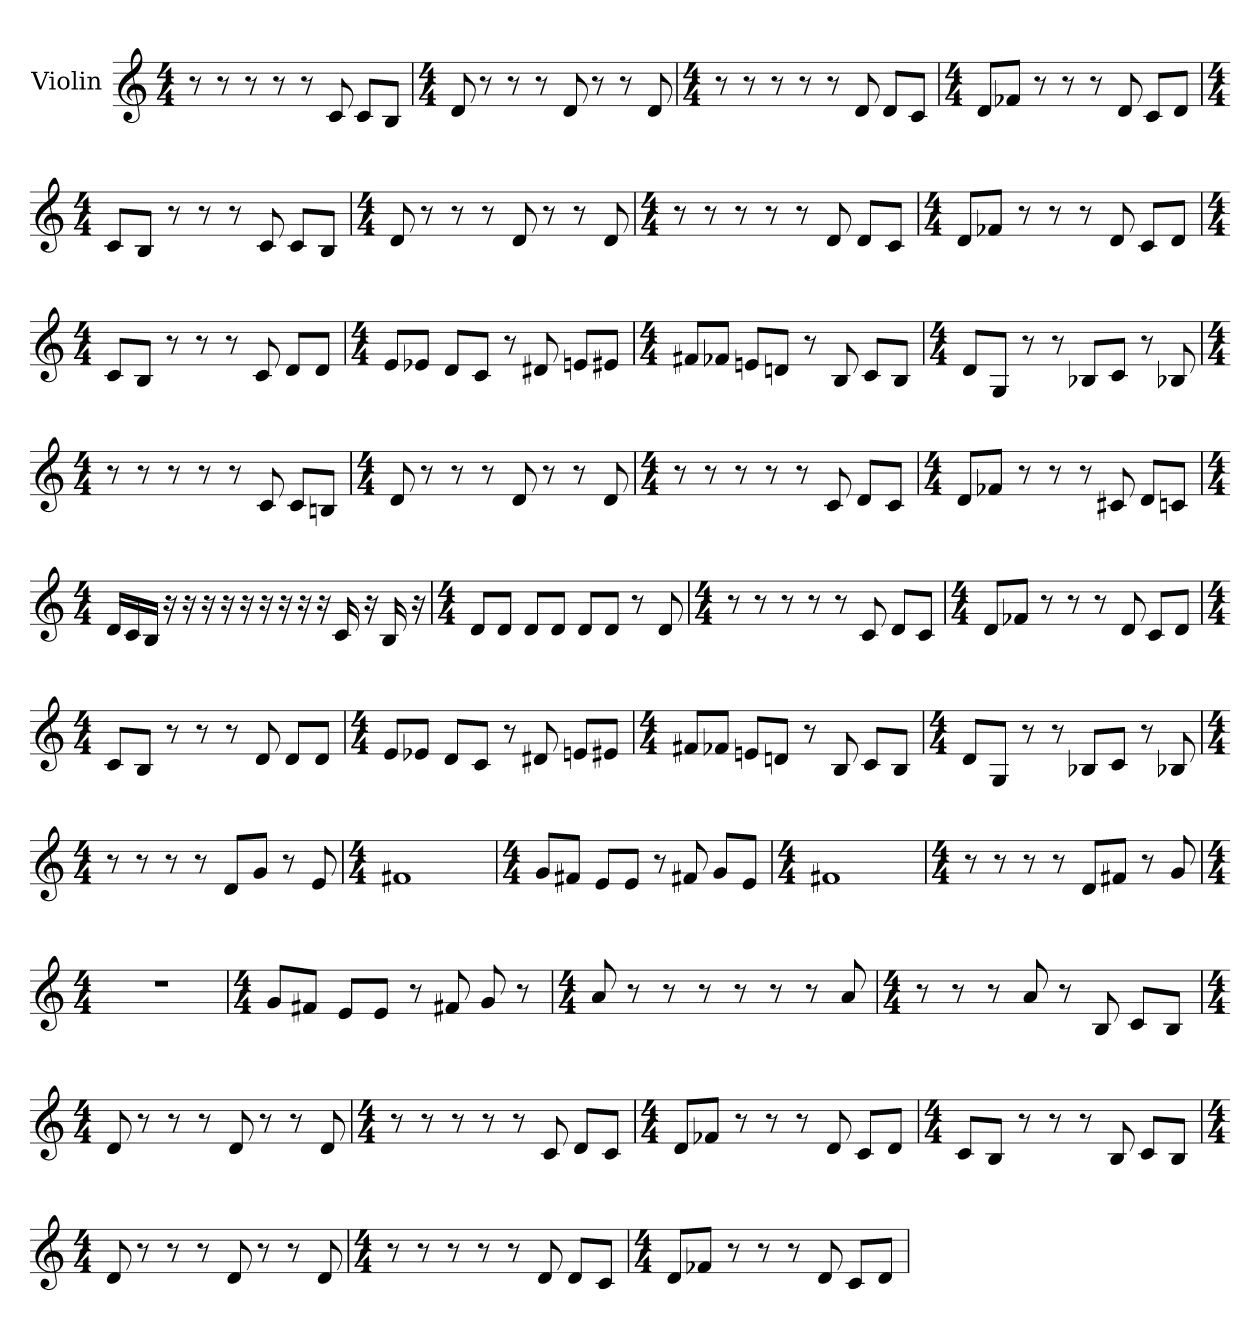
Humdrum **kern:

**kern
*part1
*staff1
*I"Violin
*I'Vln
*M4/4
=
8r
8r
8r
8r
8r
8c
8cL
8BJ
=
*M4/4
8d
8r
8r
8r
8d
8r
8r
8d
=
*M4/4
8r
8r
8r
8r
8r
8d
8dL
8cJ
=
*M4/4
8dL
8f-XJ
8r
8r
8r
8d
8cL
8dJ
=
*M4/4
8cL
8BJ
8r
8r
8r
8c
8cL
8BJ
=
*M4/4
8d
8r
8r
8r
8d
8r
8r
8d
=
*M4/4
8r
8r
8r
8r
8r
8d
8dL
8cJ
=
*M4/4
8dL
8f-XJ
8r
8r
8r
8d
8cL
8dJ
=
*M4/4
8cL
8BJ
8r
8r
8r
8c
8dL
8dJ
=
*M4/4
8eL
8e-XJ
8dL
8cJ
8r
8d#X
8enL
8e#XJ
=
*M4/4
8f#XL
8f-XJ
8enL
8dnJ
8r
8B
8cL
8BJ
=
*M4/4
8dL
8GJ
8r
8r
8B-XL
8cJ
8r
8B-X
=
*M4/4
8r
8r
8r
8r
8r
8c
8cL
8BnJ
=
*M4/4
8d
8r
8r
8r
8d
8r
8r
8d
=
*M4/4
8r
8r
8r
8r
8r
8c
8dL
8cJ
=
*M4/4
8dL
8f-XJ
8r
8r
8r
8c#X
8dL
8cnJ
=
*M4/4
16dLL
16c
16BJJ
16r
16r
16r
16r
16r
16r
16r
16r
16r
16c
16r
16B
16r
=
*M4/4
8dL
8dJ
8dL
8dJ
8dL
8dJ
8r
8d
=
*M4/4
8r
8r
8r
8r
8r
8c
8dL
8cJ
=
*M4/4
8dL
8f-XJ
8r
8r
8r
8d
8cL
8dJ
=
*M4/4
8cL
8BJ
8r
8r
8r
8d
8dL
8dJ
=
*M4/4
8eL
8e-XJ
8dL
8cJ
8r
8d#X
8enL
8e#XJ
=
*M4/4
8f#XL
8f-XJ
8enL
8dnJ
8r
8B
8cL
8BJ
=
*M4/4
8dL
8GJ
8r
8r
8B-XL
8cJ
8r
8B-X
=
*M4/4
8r
8r
8r
8r
8dL
8gJ
8r
8e
=
*M4/4
1f#X
=
*M4/4
8gL
8f#XJ
8eL
8eJ
8r
8f#X
8gL
8eJ
=
*M4/4
1f#X
=
*M4/4
8r
8r
8r
8r
8dL
8f#XJ
8r
8g
=
*M4/4
1r
=
*M4/4
8gL
8f#XJ
8eL
8eJ
8r
8f#X
8g
8r
=
*M4/4
8a
8r
8r
8r
8r
8r
8r
8a
=
*M4/4
8r
8r
8r
8a
8r
8B
8cL
8BJ
=
*M4/4
8d
8r
8r
8r
8d
8r
8r
8d
=
*M4/4
8r
8r
8r
8r
8r
8c
8dL
8cJ
=
*M4/4
8dL
8f-XJ
8r
8r
8r
8d
8cL
8dJ
=
*M4/4
8cL
8BJ
8r
8r
8r
8B
8cL
8BJ
=
*M4/4
8d
8r
8r
8r
8d
8r
8r
8d
=
*M4/4
8r
8r
8r
8r
8r
8d
8dL
8cJ
=
*M4/4
8dL
8f-XJ
8r
8r
8r
8d
8cL
8dJ
=
*-
